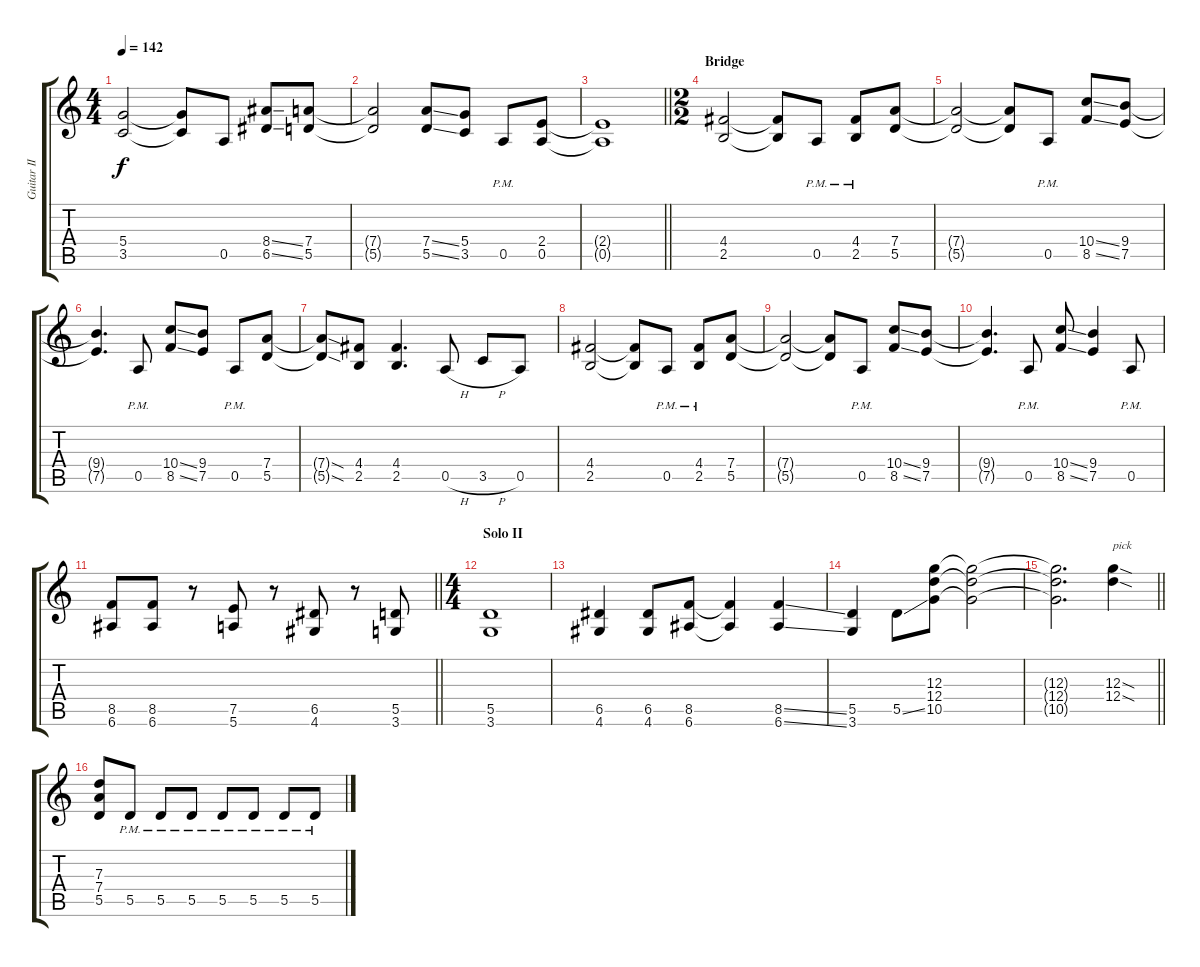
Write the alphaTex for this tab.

\track ("Guitar II" "Guitar II") {instrument distortionguitar}
\staff {score tabs}
\tuning (E4 B3 G3 D3 A2 E2) {hide}
\ts (4 4)
\tempo 142
\clef g2
\ks c
(5.4{t} 3.5{t}).2{dy f} (5.4{t} 3.5{t}).8 0.5.8 (8.4{ss} 6.5{ss}).8 (7.4 5.5).8 |
(7.4{t} 5.5{t}).2 (7.4{ss} 5.5{ss}).8 (5.4 3.5).8 0.5{pm}.8 (2.4 0.5).8 |
\barLineRight lightlight
(2.4{t} 0.5{t}).1 |
\ts (2 2)
\section ("" "Bridge")
(4.4 2.5).2 (4.4{t} 2.5{t}).8 0.5{pm}.8 (4.4{pm} 2.5{pm}).8 (7.4 5.5).8 |
(7.4{t} 5.5{t}).2 (7.4{t} 5.5{t}).8 0.5{pm}.8 (10.4{ss} 8.5{ss}).8 (9.4 7.5).8 |
(9.4{t} 7.5{t}).4{d} 0.5{pm}.8 (10.4{ss} 8.5{ss}).8 (9.4 7.5).8 0.5{pm}.8 (7.4 5.5).8 |
(7.4{sod t} 5.5{sod t}).8 (4.4 2.5).8 (4.4 2.5).4{d} 0.5{h}.8 3.5{h}.8 0.5.8 |
(4.4 2.5).2 (4.4{t} 2.5{t}).8 0.5{pm}.8 (4.4{pm} 2.5{pm}).8 (7.4 5.5).8 |
(7.4{t} 5.5{t}).2 (7.4{t} 5.5{t}).8 0.5{pm}.8 (10.4{ss} 8.5{ss}).8 (9.4 7.5).8 |
(9.4{t} 7.5{t}).4{d} 0.5{pm}.8 (10.4{ss} 8.5{ss}).8 (9.4 7.5).4 0.5{pm}.8 |
\barLineRight lightlight
(8.5 6.6).8 (8.5 6.6).8 r.8 (7.5 5.6).8 r.8 (6.5 4.6).8 r.8 (5.5 3.6).8 |
\ts (4 4)
\section ("" "Solo II")
(5.5 3.6).1 |
(6.5 4.6).4 (6.5 4.6).8 (8.5 6.6).8 (8.5{t} 6.6{t}).4 (8.5{ss} 6.6{ss}).4 |
(5.5 3.6).4 5.5{ss}.8 (12.3 12.4 10.5).8 (12.3{t} 12.4{t} 10.5{t}).2 |
\barLineRight lightlight
(12.3{t} 12.4{t} 10.5{t}).2{d} (12.3{sod} 12.4{sod}).4{txt "pick" instrument guitarharmonics} |
(7.3 7.4 5.5).8{instrument distortionguitar} 5.5{pm}.8 5.5{pm}.8 5.5{pm}.8 5.5{pm}.8 5.5{pm}.8 5.5{pm}.8 5.5{pm}.8
